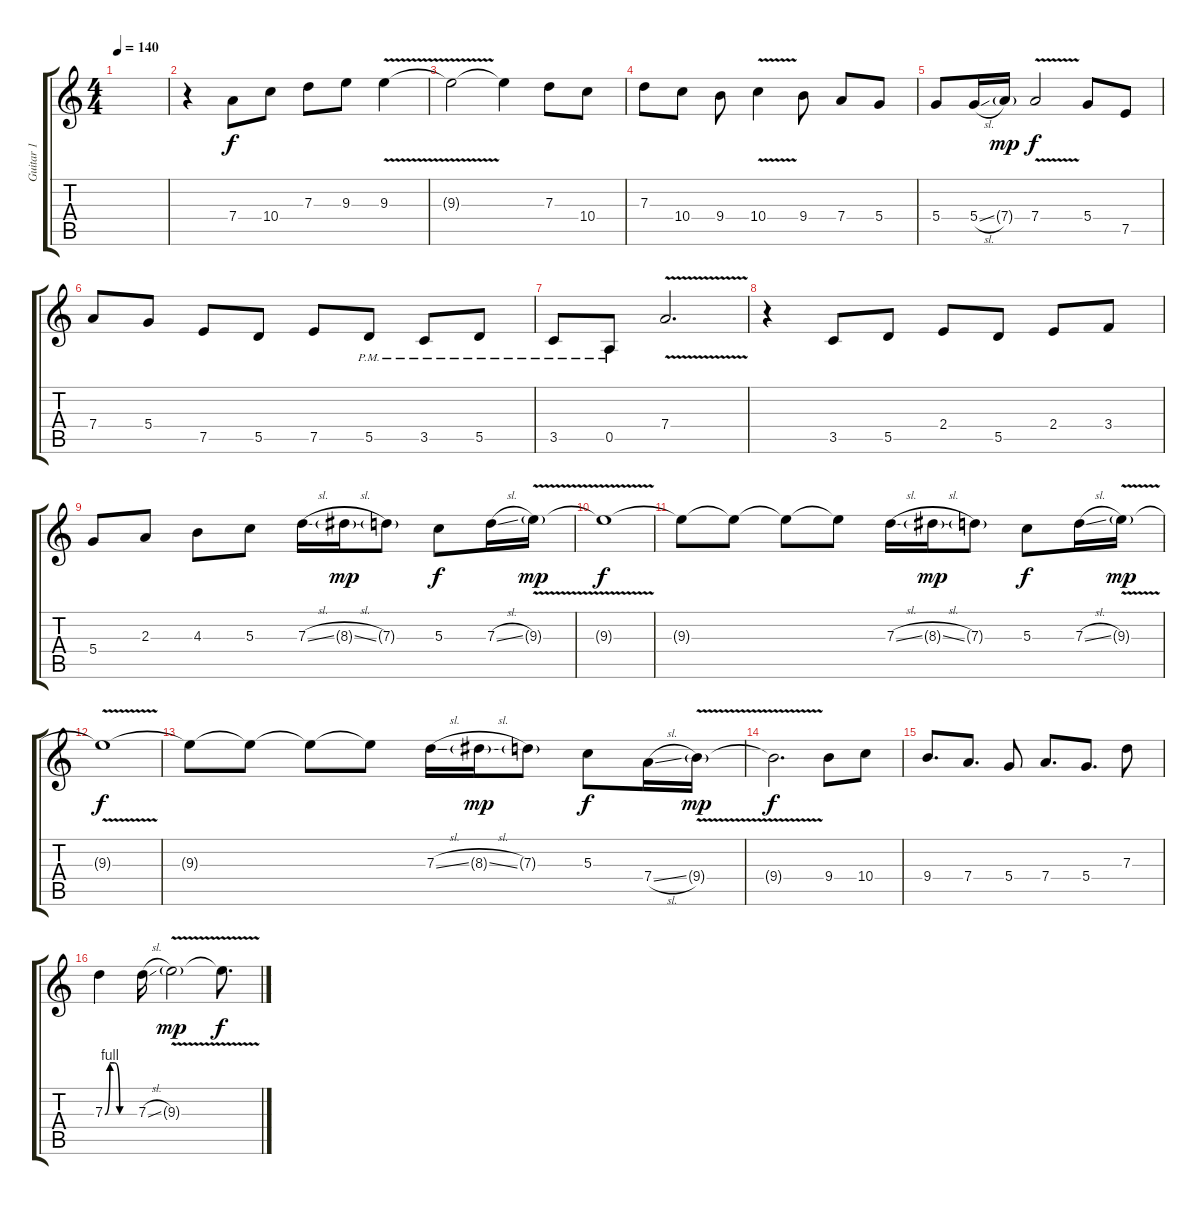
\track ("Guitar 1" "Guitar 1") {instrument acousticguitarsteel}
\staff {score tabs}
\tuning (E4 B3 G3 D3 A2 E2) {hide}
\ts (4 4)
\tempo 140
\clef g2
\ks c
|
r.4{volume 16 instrument distortionguitar} 7.4.8 10.4.8 7.3.8 9.3.8 9.3{v}.4 |
9.3{t}.2 9.3{t}.4 7.3.8 10.4.8 |
7.3.8 10.4.8 9.4.8 10.4{v}.4 9.4.8 7.4.8 5.4.8 |
5.4.8 5.4{sl}.16 7.4{g}.16{dy mp} 7.4{v}.2{dy f} 5.4.8 7.5.8 |
7.4.8 5.4.8 7.5.8 5.5.8 7.5.8 5.5{pm}.8 3.5{pm}.8 5.5{pm}.8 |
3.5{pm}.8 0.5{pm}.8 7.4{v}.2{d} |
r.4 3.5.8 5.5.8 2.4.8 5.5.8 2.4.8 3.4.8 |
5.4.8 2.3.8 4.3.8 5.3.8 7.3{sl}.16 8.3{sl g}.16{dy mp} 7.3{g}.8 5.3.8{dy f} 7.3{sl}.16 9.3{v g}.16{dy mp} |
9.3{t}.1{dy f} |
9.3{t}.8 9.3{t}.8 9.3{t}.8 9.3{t}.8 7.3{sl}.16 8.3{sl g}.16{dy mp} 7.3{g}.8 5.3.8{dy f} 7.3{sl}.16 9.3{v g}.16{dy mp} |
9.3{t}.1{dy f} |
9.3{t}.8 9.3{t}.8 9.3{t}.8 9.3{t}.8 7.3{sl}.16 8.3{sl g}.16{dy mp} 7.3{g}.8 5.3.8{dy f} 7.4{sl}.16 9.4{v g}.16{dy mp} |
9.4{t}.2{d dy f} 9.4.8 10.4.8 |
9.4.8{d} 7.4.8{d} 5.4.8 7.4.8{d} 5.4.8{d} 7.3.8 |
7.3{be (custom 0 0 10 4 20 4 30 0 60 0)}.4 7.3{sl}.16 9.3{v g}.2{dy mp} 9.3{t}.8{d dy f}
